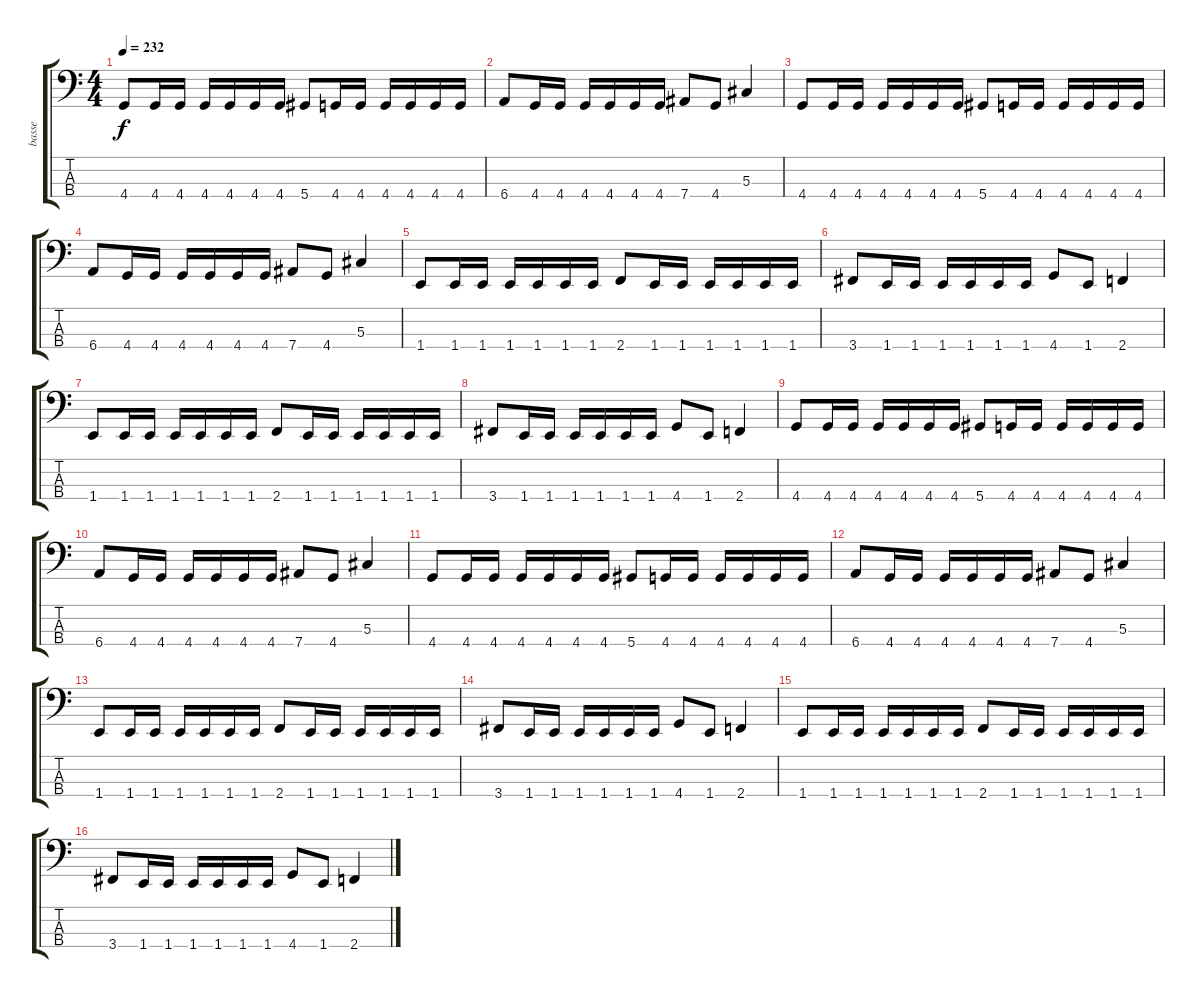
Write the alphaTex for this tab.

\track ("basse" "basse") {instrument electricbasspick}
\staff {score tabs}
\tuning (Gb2 Db2 Ab1 Eb1) {hide}
\ts (4 4)
\tempo 232
\clef f4
\ks c
4.4.8{dy f} 4.4.16 4.4.16 4.4.16 4.4.16 4.4.16 4.4.16 5.4.8 4.4.16 4.4.16 4.4.16 4.4.16 4.4.16 4.4.16 |
6.4.8 4.4.16 4.4.16 4.4.16 4.4.16 4.4.16 4.4.16 7.4.8 4.4.8 5.3.4 |
4.4.8 4.4.16 4.4.16 4.4.16 4.4.16 4.4.16 4.4.16 5.4.8 4.4.16 4.4.16 4.4.16 4.4.16 4.4.16 4.4.16 |
6.4.8 4.4.16 4.4.16 4.4.16 4.4.16 4.4.16 4.4.16 7.4.8 4.4.8 5.3.4 |
1.4.8 1.4.16 1.4.16 1.4.16 1.4.16 1.4.16 1.4.16 2.4.8 1.4.16 1.4.16 1.4.16 1.4.16 1.4.16 1.4.16 |
3.4.8 1.4.16 1.4.16 1.4.16 1.4.16 1.4.16 1.4.16 4.4.8 1.4.8 2.4.4 |
1.4.8 1.4.16 1.4.16 1.4.16 1.4.16 1.4.16 1.4.16 2.4.8 1.4.16 1.4.16 1.4.16 1.4.16 1.4.16 1.4.16 |
3.4.8 1.4.16 1.4.16 1.4.16 1.4.16 1.4.16 1.4.16 4.4.8 1.4.8 2.4.4 |
4.4.8 4.4.16 4.4.16 4.4.16 4.4.16 4.4.16 4.4.16 5.4.8 4.4.16 4.4.16 4.4.16 4.4.16 4.4.16 4.4.16 |
6.4.8 4.4.16 4.4.16 4.4.16 4.4.16 4.4.16 4.4.16 7.4.8 4.4.8 5.3.4 |
4.4.8 4.4.16 4.4.16 4.4.16 4.4.16 4.4.16 4.4.16 5.4.8 4.4.16 4.4.16 4.4.16 4.4.16 4.4.16 4.4.16 |
6.4.8 4.4.16 4.4.16 4.4.16 4.4.16 4.4.16 4.4.16 7.4.8 4.4.8 5.3.4 |
1.4.8 1.4.16 1.4.16 1.4.16 1.4.16 1.4.16 1.4.16 2.4.8 1.4.16 1.4.16 1.4.16 1.4.16 1.4.16 1.4.16 |
3.4.8 1.4.16 1.4.16 1.4.16 1.4.16 1.4.16 1.4.16 4.4.8 1.4.8 2.4.4 |
1.4.8 1.4.16 1.4.16 1.4.16 1.4.16 1.4.16 1.4.16 2.4.8 1.4.16 1.4.16 1.4.16 1.4.16 1.4.16 1.4.16 |
3.4.8 1.4.16 1.4.16 1.4.16 1.4.16 1.4.16 1.4.16 4.4.8 1.4.8 2.4.4
